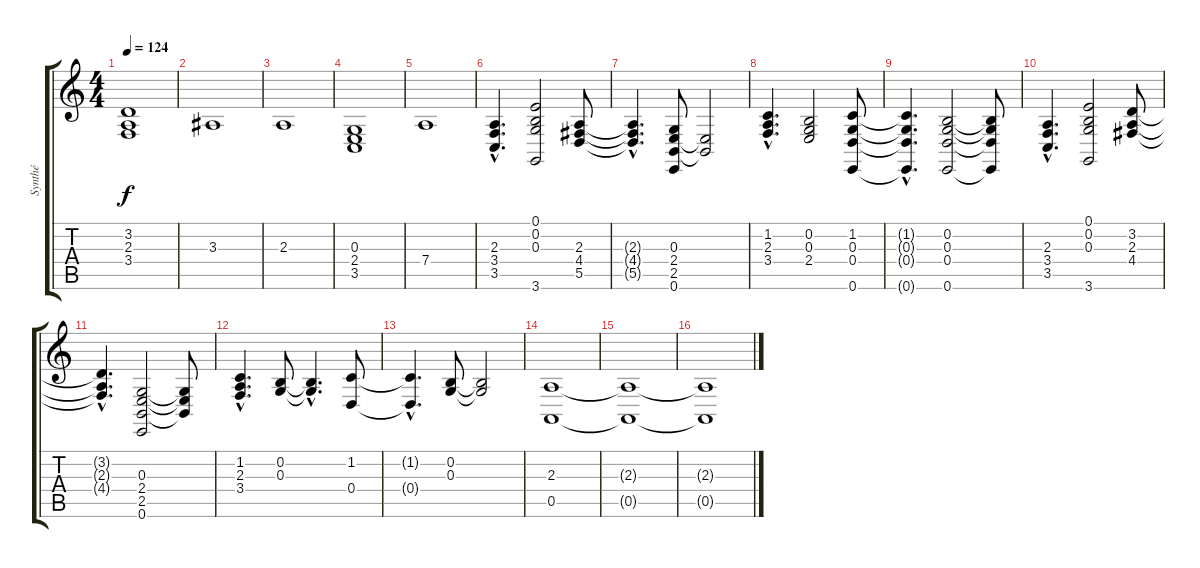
\track ("Synthé" "Synthé") {instrument stringensemble2}
\staff {score tabs}
\tuning (E4 B3 G3 D3 A2 E2) {hide}
\ts (4 4)
\tempo 124
\clef g2
\ks c
(3.2 2.3 3.4).1{dy f} |
3.3.1 |
2.3.1 |
(0.3 2.4 3.5).1 |
7.4.1 |
(2.3{hac} 3.4{hac} 3.5{hac}).4{d} (0.1 0.2 0.3 3.6).2 (2.3 4.4 5.5).8 |
(2.3{hac t} 4.4{hac t} 5.5{hac t}).4{d} (0.3 2.4 2.5 0.6).8 (2.4{t} 2.5{t}).2 |
(1.2{hac} 2.3{hac} 3.4{hac}).4{d} (0.2 0.3 2.4).2 (1.2 0.3 0.4 0.6).8 |
(1.2{hac t} 0.3{hac t} 0.4{hac t} 0.6{hac t}).4{d} (0.2 0.3 0.4 0.6).2 (0.2{t} 0.3{t} 0.4{t} 0.6{t}).8 |
(2.3{hac} 3.4{hac} 3.5{hac}).4{d} (0.1 0.2 0.3 3.6).2 (3.2 2.3 4.4).8 |
(3.2{hac t} 2.3{hac t} 4.4{hac t}).4{d} (0.3 2.4 2.5 0.6).2 (0.3{t} 2.4{t} 2.5{t}).8 |
(1.2{hac} 2.3{hac} 3.4{hac}).4{d} (0.2 0.3).8 (0.2{hac t} 0.3{hac t}).4{d} (1.2 0.4).8 |
(1.2{hac t} 0.4{hac t}).4{d} (0.2 0.3).8 (0.2{t} 0.3{t}).2 |
(2.3 0.5).1 |
(2.3{t} 0.5{t}).1 |
(2.3{t} 0.5{t}).1
